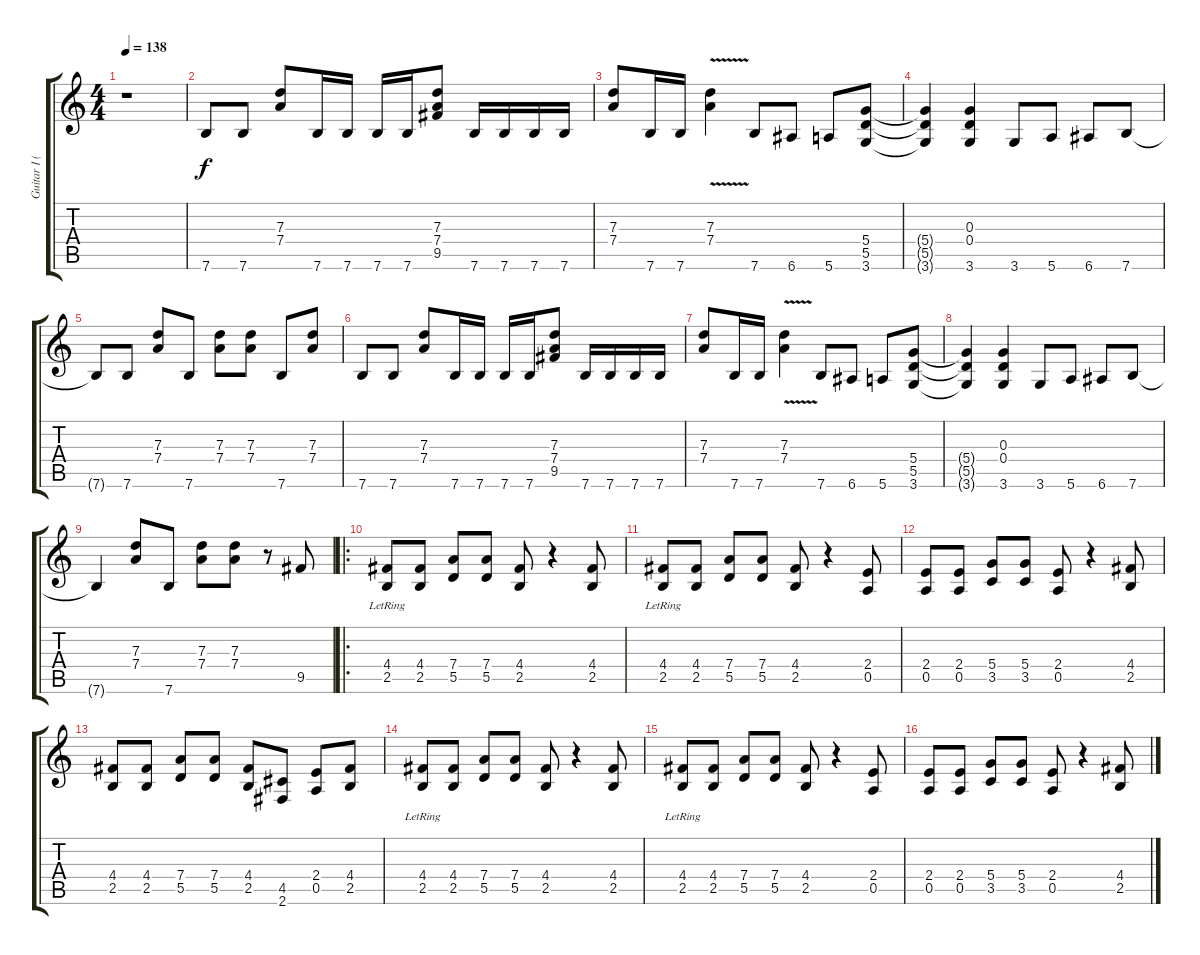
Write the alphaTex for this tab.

\track ("Guitar I (Rhytm)" "Guitar I (") {instrument distortionguitar}
\staff {score tabs}
\tuning (E4 B3 G3 D3 A2 E2) {hide}
\ts (4 4)
\tempo 138
\clef g2
\ks c
r.1{dy f instrument distortionguitar} |
7.6.8 7.6.8 (7.3 7.4).8 7.6.16 7.6.16 7.6.16 7.6.16 (7.3 7.4 9.5).8 7.6.16 7.6.16 7.6.16 7.6.16 |
(7.3 7.4).8 7.6.16 7.6.16 (7.3{v} 7.4{v}).4 7.6.8 6.6.8 5.6.8 (5.4 5.5 3.6).8 |
(5.4{t} 5.5{t} 3.6{t}).4 (0.3 0.4 3.6).4 3.6.8 5.6.8 6.6.8 7.6.8 |
7.6{t}.8 7.6.8 (7.3 7.4).8 7.6.8 (7.3 7.4).8 (7.3 7.4).8 7.6.8 (7.3 7.4).8 |
7.6.8 7.6.8 (7.3 7.4).8 7.6.16 7.6.16 7.6.16 7.6.16 (7.3 7.4 9.5).8 7.6.16 7.6.16 7.6.16 7.6.16 |
(7.3 7.4).8 7.6.16 7.6.16 (7.3{v} 7.4{v}).4 7.6.8 6.6.8 5.6.8 (5.4 5.5 3.6).8 |
(5.4{t} 5.5{t} 3.6{t}).4 (0.3 0.4 3.6).4 3.6.8 5.6.8 6.6.8 7.6.8 |
7.6{t}.4 (7.3 7.4).8 7.6.8 (7.3 7.4).8 (7.3 7.4).8 r.8 9.5.8 |
\ro
(4.4 2.5{lr}).8 (4.4 2.5).8 (7.4 5.5).8 (7.4 5.5).8 (4.4 2.5).8 r.4 (4.4 2.5).8 |
(4.4 2.5{lr}).8 (4.4 2.5).8 (7.4 5.5).8 (7.4 5.5).8 (4.4 2.5).8 r.4 (2.4 0.5).8 |
(2.4 0.5).8 (2.4 0.5).8 (5.4 3.5).8 (5.4 3.5).8 (2.4 0.5).8 r.4 (4.4 2.5).8 |
(4.4 2.5).8 (4.4 2.5).8 (7.4 5.5).8 (7.4 5.5).8 (4.4 2.5).8 (4.5 2.6).8 (2.4 0.5).8 (4.4 2.5).8 |
(4.4 2.5{lr}).8 (4.4 2.5).8 (7.4 5.5).8 (7.4 5.5).8 (4.4 2.5).8 r.4 (4.4 2.5).8 |
(4.4 2.5{lr}).8 (4.4 2.5).8 (7.4 5.5).8 (7.4 5.5).8 (4.4 2.5).8 r.4 (2.4 0.5).8 |
(2.4 0.5).8 (2.4 0.5).8 (5.4 3.5).8 (5.4 3.5).8 (2.4 0.5).8 r.4 (4.4 2.5).8
